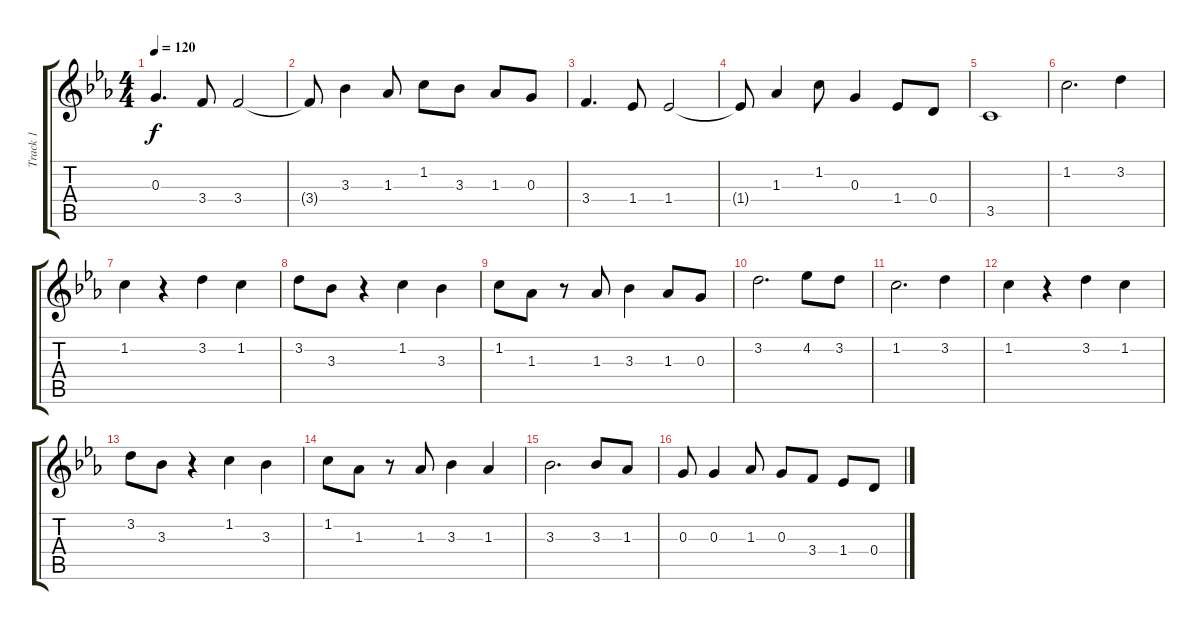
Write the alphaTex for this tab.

\track ("Track 1" "Track 1") {instrument acousticguitarsteel}
\staff {score tabs}
\tuning (E4 B3 G3 D3 A2 E2) {hide}
\ts (4 4)
\tempo 120
\clef g2
\ks eb
0.3.4{d dy f} 3.4.8 3.4.2 |
3.4{t}.8 3.3.4 1.3.8 1.2.8 3.3.8 1.3.8 0.3.8 |
3.4.4{d} 1.4.8 1.4.2 |
1.4{t}.8 1.3.4 1.2.8 0.3.4 1.4.8 0.4.8 |
3.5.1 |
1.2.2{d} 3.2.4 |
1.2.4 r.4 3.2.4 1.2.4 |
3.2.8 3.3.8 r.4 1.2.4 3.3.4 |
1.2.8 1.3.8 r.8 1.3.8 3.3.4 1.3.8 0.3.8 |
3.2.2{d} 4.2.8 3.2.8 |
1.2.2{d} 3.2.4 |
1.2.4 r.4 3.2.4 1.2.4 |
3.2.8 3.3.8 r.4 1.2.4 3.3.4 |
1.2.8 1.3.8 r.8 1.3.8 3.3.4 1.3.4 |
3.3.2{d} 3.3.8 1.3.8 |
0.3.8 0.3.4 1.3.8 0.3.8 3.4.8 1.4.8 0.4.8
